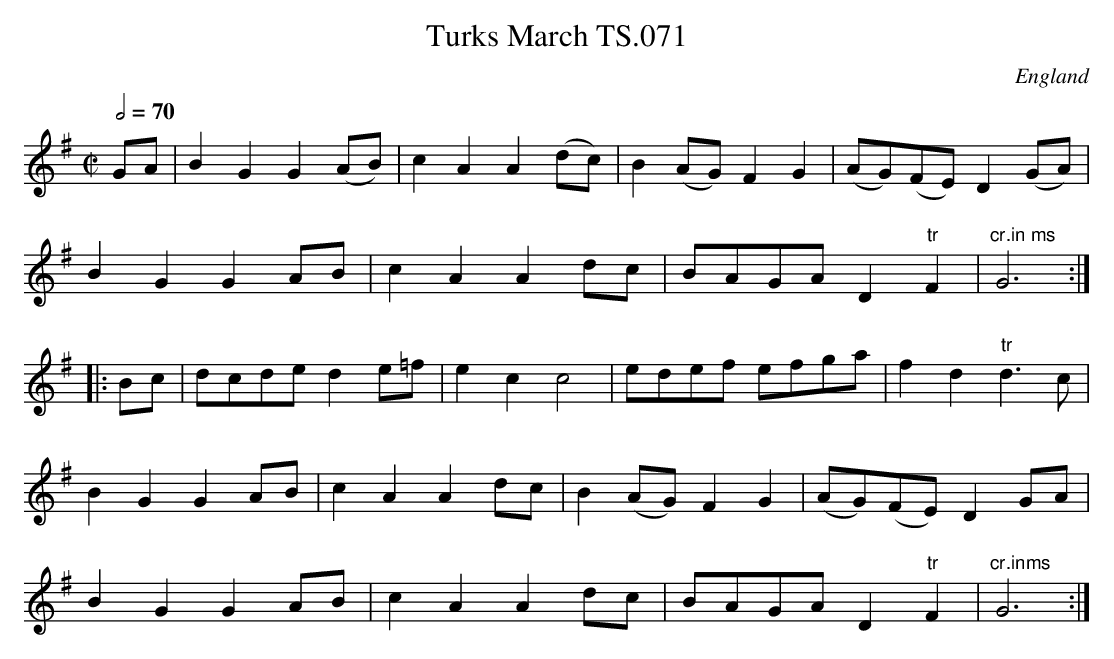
X:1
T:Turks March TS.071
M:C|
L:1/8
Q:1/2=70
O:England
K:G major
GA|B2G2G2(AB)|c2A2A2(dc)|B2(AG)F2G2|(AG)(FE)D2(GA)|!
B2G2G2AB|c2A2A2dc|BAGAD2"tr"F2|"cr.in ms"G6:|!
|:Bc|dcded2e=f|e2c2c4|edef efga|f2d2"tr"d3c|!
B2G2G2AB|c2A2A2dc|B2(AG)F2G2|(AG)(FE)D2GA|!
B2G2G2AB|c2A2A2dc|BAGAD2"tr"F2|"cr.inms"G6:|]
